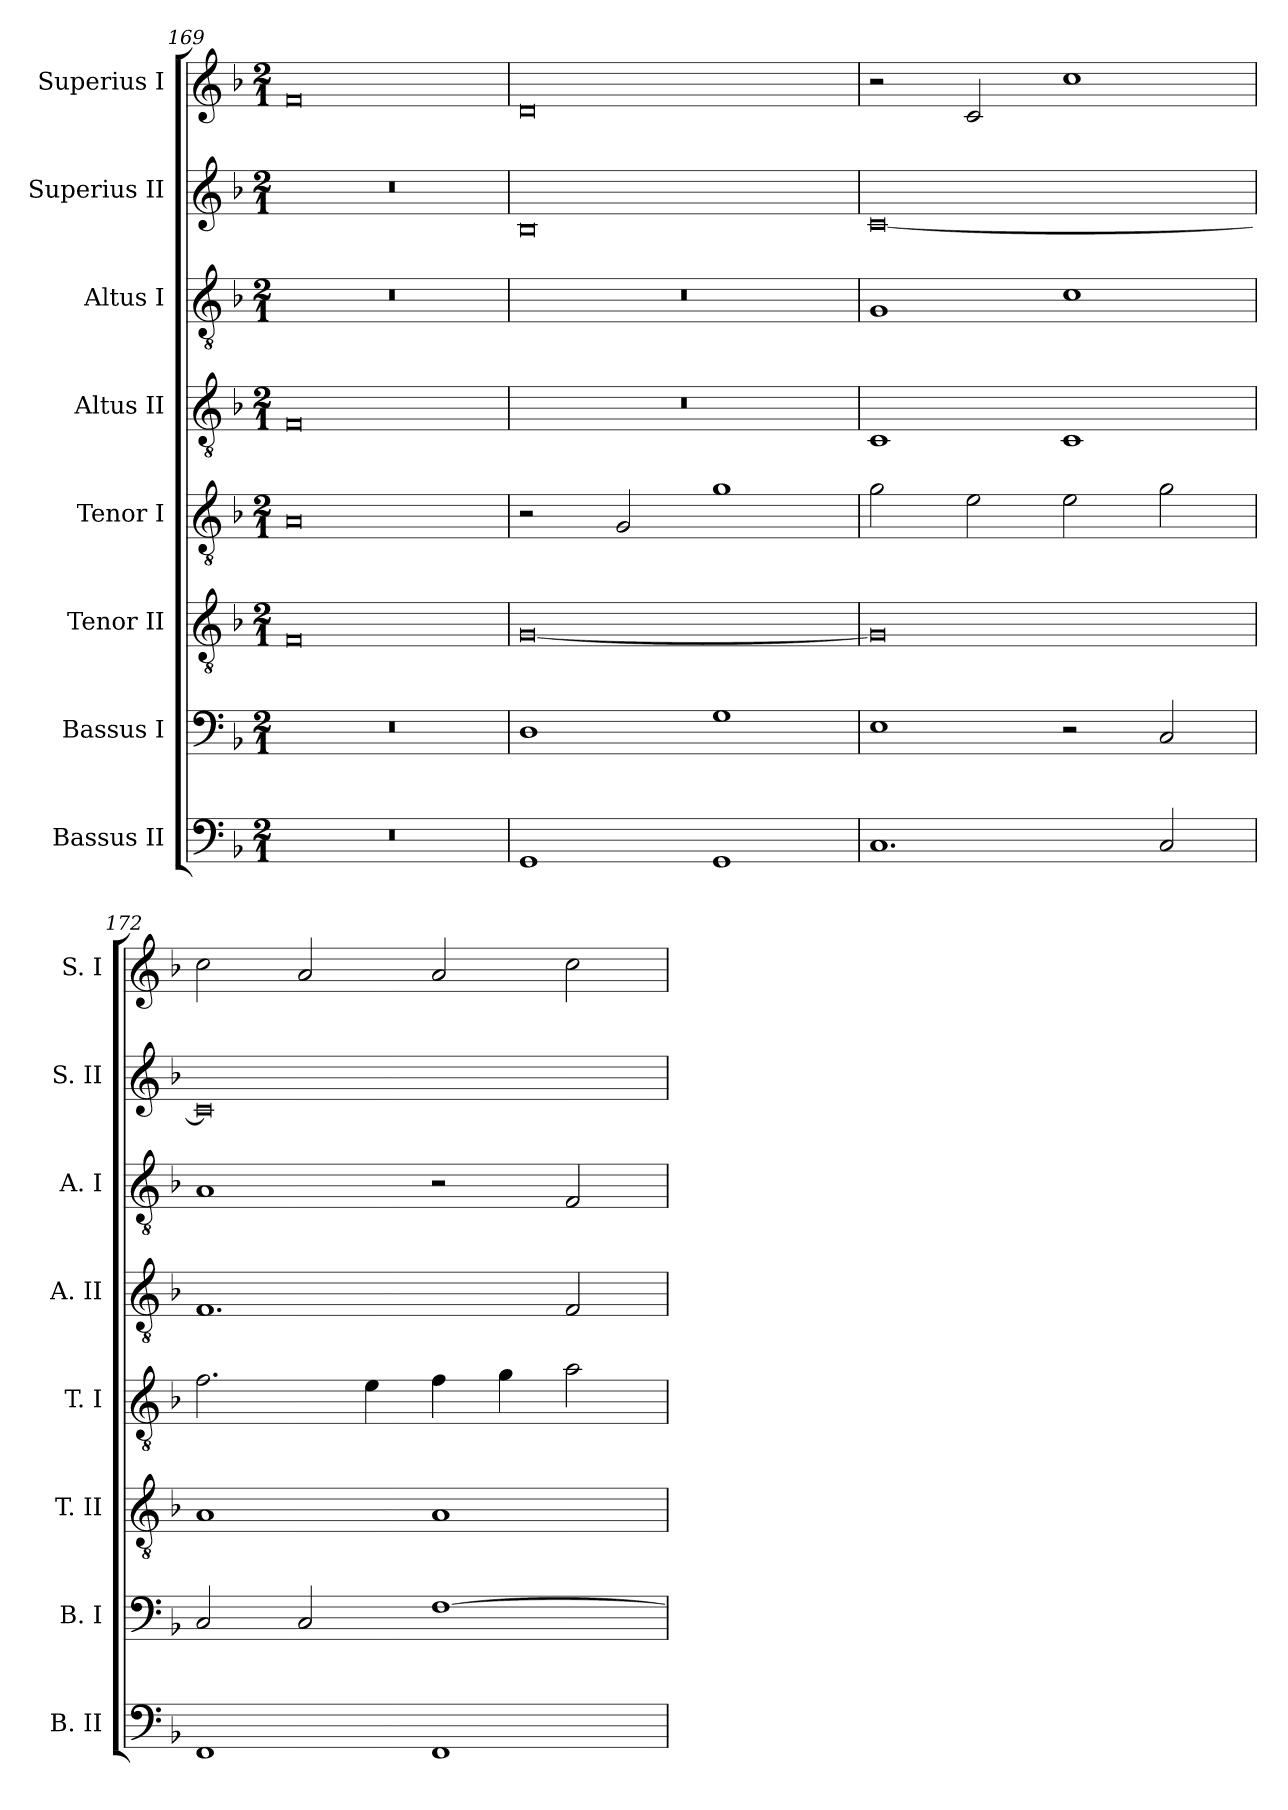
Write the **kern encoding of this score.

**kern	**kern	**kern	**kern	**kern	**kern	**kern	**kern
*part8	*part7	*part6	*part5	*part4	*part3	*part2	*part1
*staff8	*staff7	*staff6	*staff5	*staff4	*staff3	*staff2	*staff1
*I"Bassus II	*I"Bassus I	*I"Tenor II	*I"Tenor I	*I"Altus II	*I"Altus I	*I"Superius II	*I"Superius I
*I'B. II	*I'B. I	*I'T. II	*I'T. I	*I'A. II	*I'A. I	*I'S. II	*I'S. I
*clefF4	*clefF4	*clefGv2	*clefGv2	*clefGv2	*clefGv2	*clefG2	*clefG2
*k[b-]	*k[b-]	*k[b-]	*k[b-]	*k[b-]	*k[b-]	*k[b-]	*k[b-]
*F:	*F:	*F:	*F:	*F:	*F:	*F:	*F:
*M2/1	*M2/1	*M2/1	*M2/1	*M2/1	*M2/1	*M2/1	*M2/1
=169	=169	=169	=169	=169	=169	=169	=169
0r	0r	0F	0A	0F	0r	0r	0f
=170	=170	=170	=170	=170	=170	=170	=170
1GG	1D	[0G	2r	0r	0r	0B-	0d
.	.	.	2G	.	.	.	.
1GG	1G	.	1g	.	.	.	.
=171	=171	=171	=171	=171	=171	=171	=171
1.C	1E	0G]	2g	1C	1G	[0c	2r
.	.	.	2e	.	.	.	2c
.	2r	.	2e	1C	1c	.	1cc
2C	2C	.	2g	.	.	.	.
=172	=172	=172	=172	=172	=172	=172	=172
1FF	2C	1A	2.f	1.F	1A	0c]	2cc
.	2C	.	.	.	.	.	2a
.	.	.	4e	.	.	.	.
1FF	[1F	1A	4f	.	2r	.	2a
.	.	.	4g	.	.	.	.
.	.	.	2a	2F	2F	.	2cc
=	=	=	=	=	=	=	=
*-	*-	*-	*-	*-	*-	*-	*-
